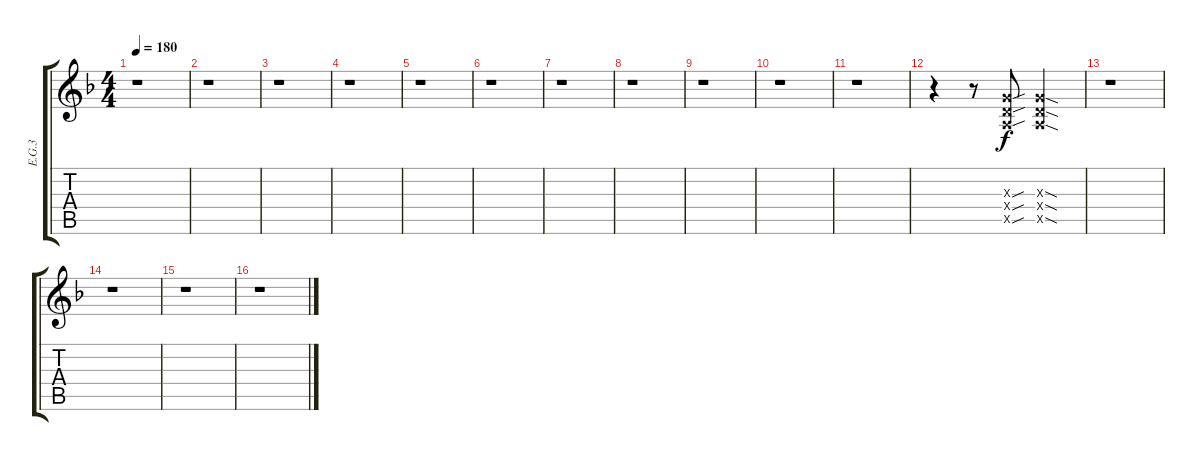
\track ("E.G.3" "E.G.3") {instrument distortionguitar}
\staff {score tabs}
\tuning (E4 B3 G3 D3 A2 E2) {hide}
\ts (4 4)
\tempo 180
\clef g2
\ks f
r.1{dy f} |
r.1 |
r.1 |
r.1 |
r.1 |
r.1 |
r.1 |
r.1 |
r.1 |
r.1 |
r.1 |
r.4{instrument distortionguitar} r.8 (0.3{sou x} 0.4{sou x} 0.5{sou x}).8 (0.3{sod x} 0.4{sod x} 0.5{sod x}).2 |
r.1 |
r.1 |
r.1 |
r.1
